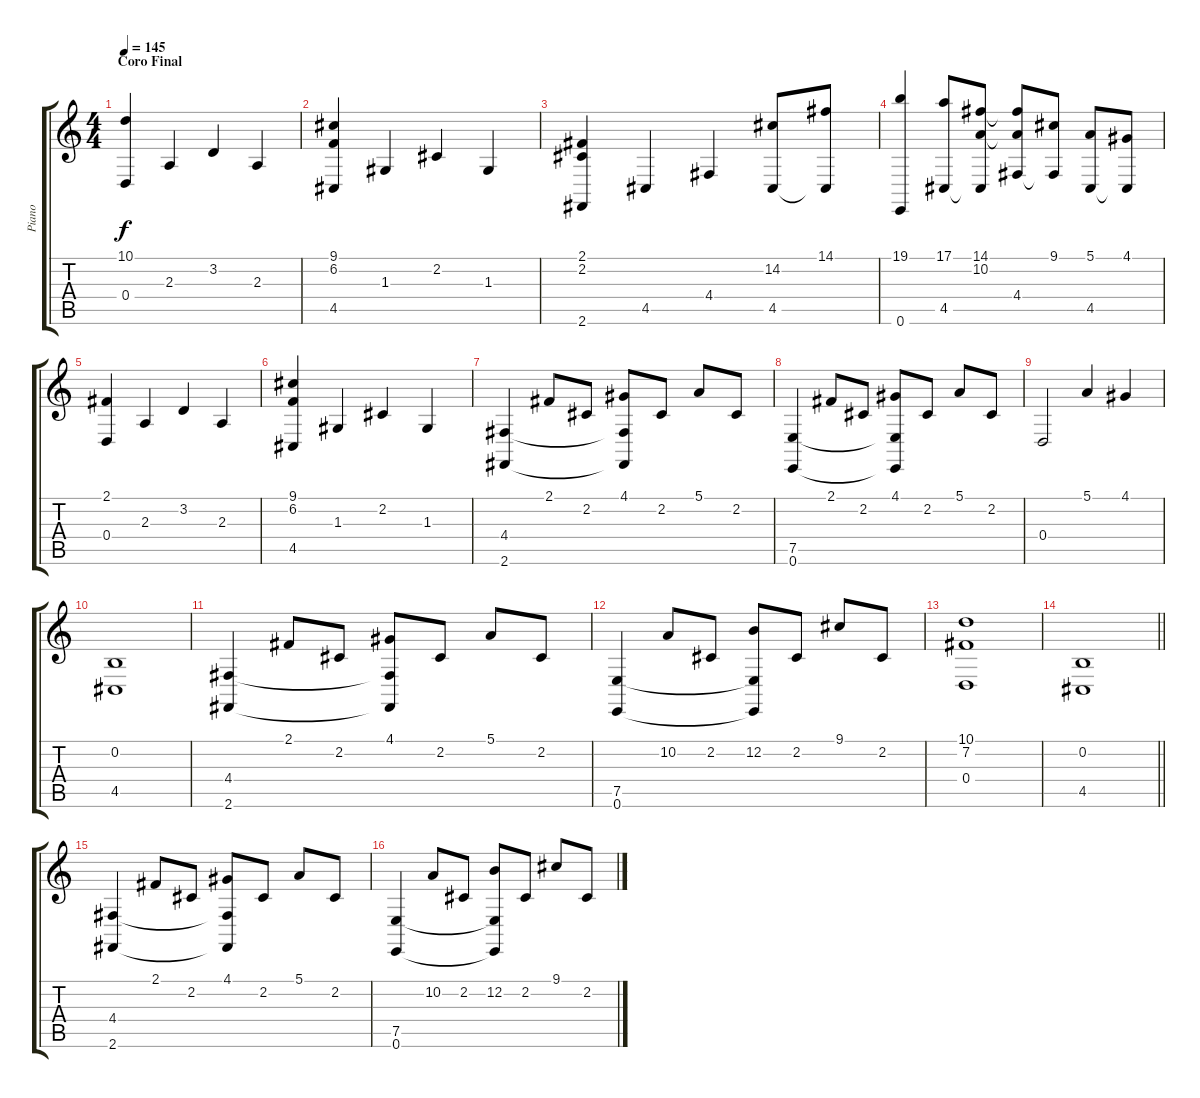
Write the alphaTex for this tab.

\track ("Piano" "Piano") {instrument brightacousticpiano}
\staff {score tabs}
\tuning (E4 B3 G3 D3 A2 E2) {hide}
\ts (4 4)
\section ("" "Coro Final")
\tempo 145
\clef g2
\ks c
(10.1 0.4).4{dy f} 2.3.4 3.2.4 2.3.4 |
(9.1 6.2 4.5).4 1.3.4 2.2.4 1.3.4 |
(2.1 2.2 2.6).4 4.5.4 4.4.4 (14.2 4.5).8 (14.1 4.5{t}).8 |
(19.1 0.6).4 (17.1 4.5).8 (14.1 10.2 4.5{t}).8 (14.1{t} 10.2{t} 4.4).8 (9.1 4.4{t}).8 (5.1 4.5).8 (4.1 4.5{t}).8 |
(2.1 0.4).4 2.3.4 3.2.4 2.3.4 |
(9.1 6.2 4.5).4 1.3.4 2.2.4 1.3.4 |
(4.4 2.6).4 2.1.8 2.2.8 (4.1 4.4{t} 2.6{t}).8 2.2.8 5.1.8 2.2.8 |
(7.5 0.6).4 2.1.8 2.2.8 (4.1 7.5{t} 0.6{t}).8 2.2.8 5.1.8 2.2.8 |
0.4.2 5.1.4 4.1.4 |
(0.2 4.5).1 |
(4.4 2.6).4 2.1.8 2.2.8 (4.1 4.4{t} 2.6{t}).8 2.2.8 5.1.8 2.2.8 |
(7.5 0.6).4 10.2.8 2.2.8 (12.2 7.5{t} 0.6{t}).8 2.2.8 9.1.8 2.2.8 |
(10.1 7.2 0.4).1 |
\barLineRight lightlight
(0.2 4.5).1 |
(4.4 2.6).4 2.1.8 2.2.8 (4.1 4.4{t} 2.6{t}).8 2.2.8 5.1.8 2.2.8 |
(7.5 0.6).4 10.2.8 2.2.8 (12.2 7.5{t} 0.6{t}).8 2.2.8 9.1.8 2.2.8
